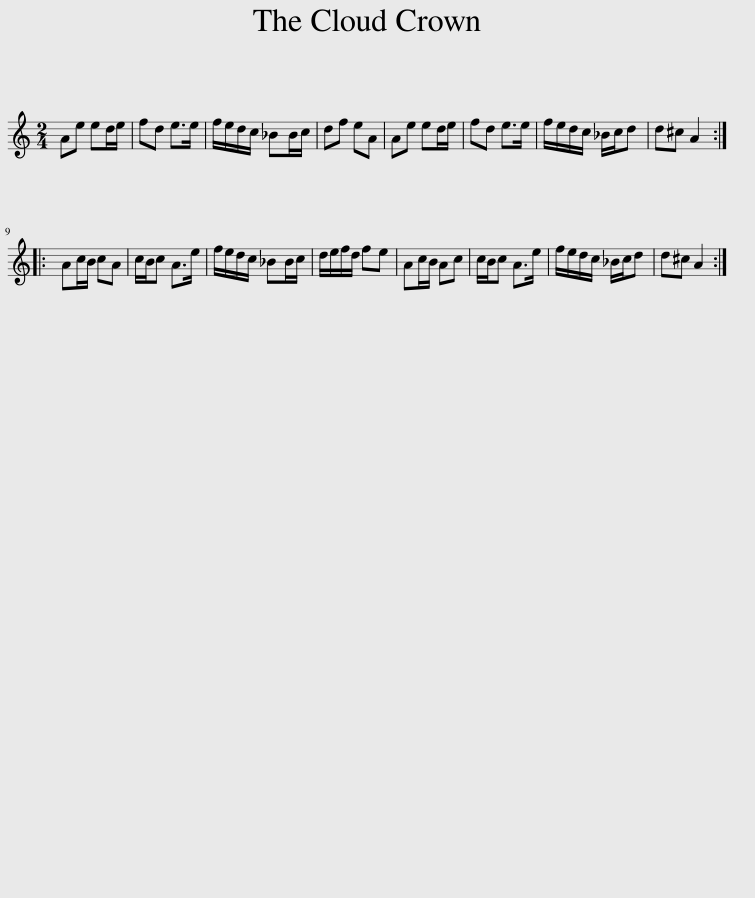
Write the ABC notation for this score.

X:1
L:1/8
M:2/4
I:linebreak $
K:C
V:1 treble
V:1
 Ae ed/e/ | fd e>e | f/e/d/c/ _BB/c/ | df eA | Ae ed/e/ | %5
 fd e>e | f/e/d/c/ _B/c/d | d^c A2 ::$ Ac/B/ cA | c/B/c A>e | %10
 f/e/d/c/ _BB/c/ | d/e/f/d/ fe | Ac/B/ Ac | c/B/c A>e | f/e/d/c/ _B/c/d | %15
 d^c A2 :| %16
